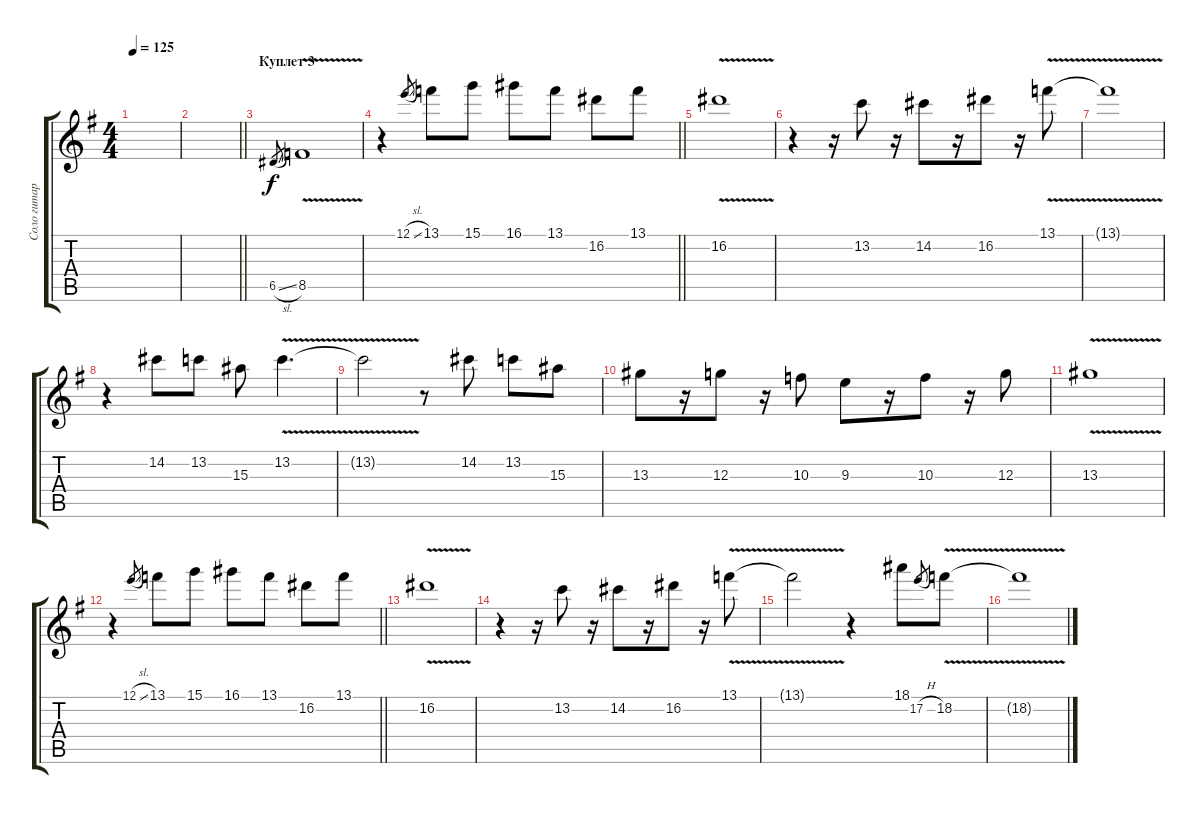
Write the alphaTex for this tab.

\track ("Соло гитара" "Соло гитар") {instrument electricguitarclean}
\staff {score tabs}
\tuning (E4 B3 G3 D3 A2 E2) {hide}
\ts (4 4)
\tempo 125
\clef g2
\ks eminor
|
\barLineRight lightlight
|
\section ("" "Куплет 3")
6.5{sl}.8{gr} 8.5{v}.1 |
\barLineRight lightlight
r.4 12.1{sl}.8{gr} 13.1.8 15.1.8 16.1.8 13.1.8 16.2.8 13.1.8 |
16.2{v}.1 |
r.4 r.16 13.2.8 r.16 14.2.8 r.16 16.2.8 r.16 13.1{v}.8 |
13.1{v t}.1 |
r.4 14.2.8 13.2.8 15.3.8 13.2{v}.4{d} |
13.2{t}.2 r.8 14.2.8 13.2.8 15.3.8 |
13.3.8 r.16 12.3.8 r.16 10.3.8 9.3.8 r.16 10.3.8 r.16 12.3.8 |
13.3{v}.1 |
\barLineRight lightlight
r.4 12.1{sl}.8{gr} 13.1.8 15.1.8 16.1.8 13.1.8 16.2.8 13.1.8 |
16.2{v}.1 |
r.4 r.16 13.2.8 r.16 14.2.8 r.16 16.2.8 r.16 13.1{v}.8 |
13.1{v t}.2 r.4 18.1.8 17.2{h}.8{gr} 18.2{v}.8 |
18.2{t}.1
